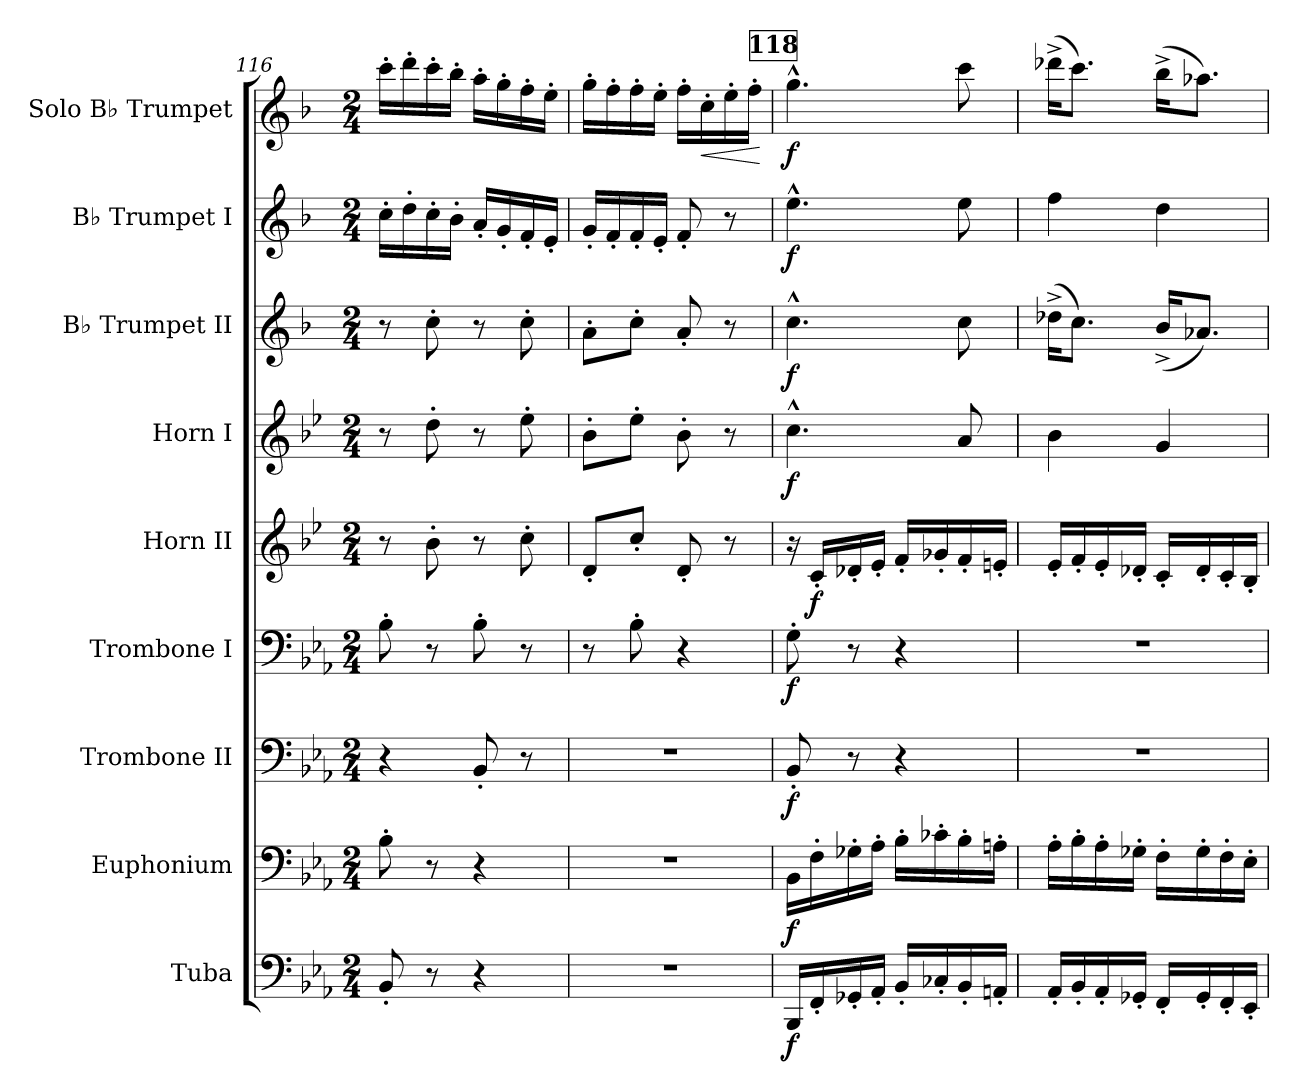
**kern	**dynam	**kern	**dynam	**kern	**dynam	**kern	**dynam	**kern	**dynam	**kern	**dynam	**kern	**dynam	**kern	**dynam	**kern	**dynam
*part9	*part9	*part8	*part8	*part7	*part7	*part6	*part6	*part5	*part5	*part4	*part4	*part3	*part3	*part2	*part2	*part1	*part1
*staff9	*staff9	*staff8	*staff8	*staff7	*staff7	*staff6	*staff6	*staff5	*staff5	*staff4	*staff4	*staff3	*staff3	*staff2	*staff2	*staff1	*staff1
*I"Tuba	*	*I"Euphonium	*	*I"Trombone II	*	*I"Trombone I	*	*I"Horn II	*	*I"Horn I	*	*I"B♭ Trumpet II	*	*I"B♭ Trumpet I	*	*I"Solo B♭ Trumpet	*
*I'Tba.	*	*I'Euph.	*	*I'Tbn. II	*	*I'Tbn. I	*	*I'Hn. II	*	*I'Hn. I	*	*I'Tpt. II	*	*I'Tpt. I	*	*I'Solo	*
*clefF4	*	*clefF4	*	*clefF4	*	*clefF4	*	*clefG2	*	*clefG2	*	*clefG2	*	*clefG2	*	*clefG2	*
*	*	*	*	*	*	*	*	*ITrd4c7	*	*ITrd4c7	*	*ITrd1c2	*	*ITrd1c2	*	*ITrd1c2	*
*k[b-e-a-]	*	*k[b-e-a-]	*	*k[b-e-a-]	*	*k[b-e-a-]	*	*k[b-e-a-]	*	*k[b-e-a-]	*	*k[b-e-a-]	*	*k[b-e-a-]	*	*k[b-e-a-]	*
*M2/4	*	*M2/4	*	*M2/4	*	*M2/4	*	*M2/4	*	*M2/4	*	*M2/4	*	*M2/4	*	*M2/4	*
=116	=116	=116	=116	=116	=116	=116	=116	=116	=116	=116	=116	=116	=116	=116	=116	=116	=116
8BB-'/	.	8B-'\	.	4r	.	8B-'\	.	8r	.	8r	.	8r	.	16b-'\LL	.	16bb-'\LL	.
.	.	.	.	.	.	.	.	.	.	.	.	.	.	16cc'\	.	16ccc'\	.
8r	.	8r	.	.	.	8r	.	8e-'\	.	8g'\	.	8b-'\	.	16b-'\	.	16bb-'\	.
.	.	.	.	.	.	.	.	.	.	.	.	.	.	16a-'\JJ	.	16aa-'\JJ	.
4r	.	4r	.	8BB-'/	.	8B-'\	.	8r	.	8r	.	8r	.	16g'/LL	.	16gg'\LL	.
.	.	.	.	.	.	.	.	.	.	.	.	.	.	16f'/	.	16ff'\	.
.	.	.	.	8r	.	8r	.	8f'\	.	8a-'\	.	8b-'\	.	16e-'/	.	16ee-'\	.
.	.	.	.	.	.	.	.	.	.	.	.	.	.	16d'/JJ	.	16dd'\JJ	.
!!LO:PB:g=z
=117	=117	=117	=117	=117	=117	=117	=117	=117	=117	=117	=117	=117	=117	=117	=117	=117	=117
2r	.	2r	.	2r	.	8r	.	8G'/L	.	8e-'\L	.	8g'\L	.	16f'/LL	.	16ff'\LL	.
.	.	.	.	.	.	.	.	.	.	.	.	.	.	16e-'/	.	16ee-'\	.
.	.	.	.	.	.	8B-'\	.	8f'/J	.	8a-'\J	.	8b-'\J	.	16e-'/	.	16ee-'\	.
.	.	.	.	.	.	.	.	.	.	.	.	.	.	16d'/JJ	.	16dd'\JJ	.
.	.	.	.	.	.	4r	.	8G'/	.	8e-'\	.	8g'/	.	8e-'/	.	16ee-'\LL	.
!	!	!	!	!	!	!	!	!	!	!	!	!	!	!	!	!	!LO:HP:b
.	.	.	.	.	.	.	.	.	.	.	.	.	.	.	.	16b-'\	<
.	.	.	.	.	.	.	.	8r	.	8r	.	8r	.	8r	.	16dd'\	.
.	.	.	.	.	.	.	.	.	.	.	.	.	.	.	.	16ee-'\JJ	.
.	.	.	.	.	.	.	.	.	.	.	.	.	.	.	.	.	[
!!LO:REH:place=s1:a:B:fs=14:t=118
=118	=118	=118	=118	=118	=118	=118	=118	=118	=118	=118	=118	=118	=118	=118	=118	=118	=118
!	!LO:DY:b	!	!LO:DY:b	!	!LO:DY:b	!	!LO:DY:b	!	!	!	!LO:DY:b	!	!LO:DY:b	!	!LO:DY:b	!	!LO:DY:b
16BBB-/LL	f	16BB-\LL	f	8BB-'/	f	8G'\	f	16r	.	4.f^^\	f	4.b-^^\	f	4.dd^^\	f	4.ff^^\	f
!	!	!	!	!	!	!	!	!	!LO:DY:b	!	!	!	!	!	!	!	!
16FF'/	.	16F'\	.	.	.	.	.	16F'/LL	f	.	.	.	.	.	.	.	.
16GG-X'/	.	16G-X'\	.	8r	.	8r	.	16G-X'/	.	.	.	.	.	.	.	.	.
16AA-'/JJ	.	16A-'\JJ	.	.	.	.	.	16A-'/JJ	.	.	.	.	.	.	.	.	.
16BB-'/LL	.	16B-'\LL	.	4r	.	4r	.	16B-'/LL	.	.	.	.	.	.	.	.	.
16C-X'/	.	16c-X'\	.	.	.	.	.	16c-X'/	.	.	.	.	.	.	.	.	.
16BB-'/	.	16B-'\	.	.	.	.	.	16B-'/	.	8d/	.	8b-\	.	8dd\	.	8bb-\	.
16AAn'/JJ	.	16An'\JJ	.	.	.	.	.	16An'/JJ	.	.	.	.	.	.	.	.	.
=119	=119	=119	=119	=119	=119	=119	=119	=119	=119	=119	=119	=119	=119	=119	=119	=119	=119
16AA-'/LL	.	16A-'\LL	.	2r	.	2r	.	16A-'/LL	.	4e-\	.	(>16cc-X^\KL	.	4ee-\	.	(>16ccc-X^\KL	.
16BB-'/	.	16B-'\	.	.	.	.	.	16B-'/	.	.	.	8.b-\J)	.	.	.	8.bb-\J)	.
16AA-'/	.	16A-'\	.	.	.	.	.	16A-'/	.	.	.	.	.	.	.	.	.
16GG-X'/JJ	.	16G-X'\JJ	.	.	.	.	.	16G-X'/JJ	.	.	.	.	.	.	.	.	.
16FF'/LL	.	16F'\LL	.	.	.	.	.	16F'/LL	.	4c/	.	(<16a-^/KL	.	4cc\	.	(>16aa-^\KL	.
16GG-'/	.	16G-'\	.	.	.	.	.	16G-'/	.	.	.	8.g-X/J)	.	.	.	8.gg-X\J)	.
16FF'/	.	16F'\	.	.	.	.	.	16F'/	.	.	.	.	.	.	.	.	.
16EE-'/JJ	.	16E-'\JJ	.	.	.	.	.	16E-'/JJ	.	.	.	.	.	.	.	.	.
=	=	=	=	=	=	=	=	=	=	=	=	=	=	=	=	=	=
*-	*-	*-	*-	*-	*-	*-	*-	*-	*-	*-	*-	*-	*-	*-	*-	*-	*-
